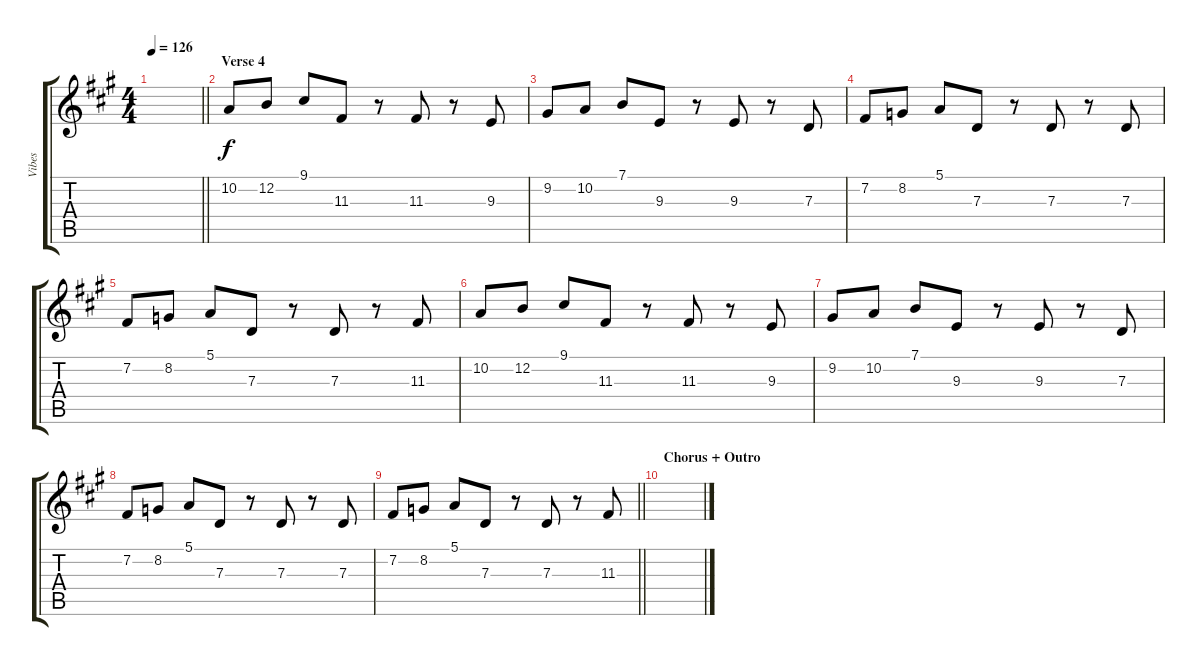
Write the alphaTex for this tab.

\track ("Vibes" "Vibes") {instrument vibraphone}
\staff {score tabs}
\tuning (E4 B3 G3 D3 A2 E2) {hide}
\ts (4 4)
\tempo 126
\clef g2
\barLineRight lightlight
\ks a
|
\section ("" "Verse 4")
10.2.8 12.2.8 9.1.8 11.3.8 r.8 11.3.8 r.8 9.3.8 |
9.2.8 10.2.8 7.1.8 9.3.8 r.8 9.3.8 r.8 7.3.8 |
7.2.8 8.2.8 5.1.8 7.3.8 r.8 7.3.8 r.8 7.3.8 |
7.2.8 8.2.8 5.1.8 7.3.8 r.8 7.3.8 r.8 11.3.8 |
10.2.8 12.2.8 9.1.8 11.3.8 r.8 11.3.8 r.8 9.3.8 |
9.2.8 10.2.8 7.1.8 9.3.8 r.8 9.3.8 r.8 7.3.8 |
7.2.8 8.2.8 5.1.8 7.3.8 r.8 7.3.8 r.8 7.3.8 |
\barLineRight lightlight
7.2.8 8.2.8 5.1.8 7.3.8 r.8 7.3.8 r.8 11.3.8 |
\section ("" "Chorus + Outro")
